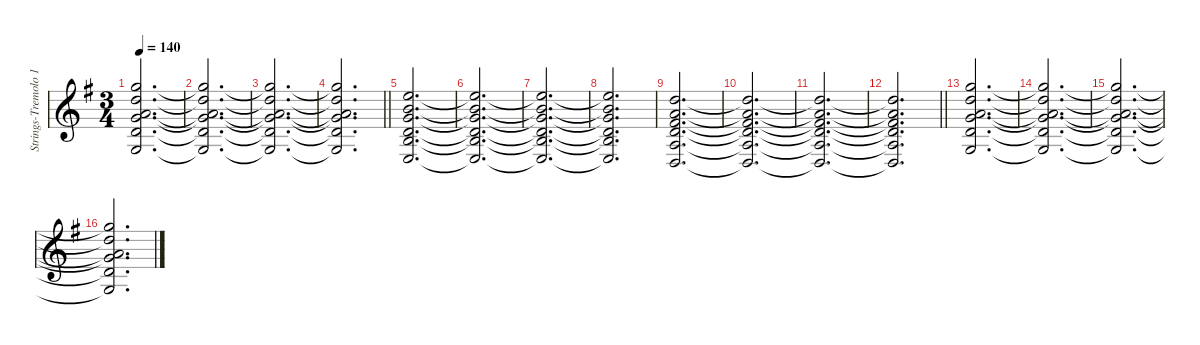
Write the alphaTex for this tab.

\defaultSystemsLayout 8
\hideDynamics
\bracketExtendMode groupsimilarinstruments
\firstSystemTrackNameMode fullname
\otherSystemsTrackNameOrientation horizontal
\track ("Strings-Tremolo 1" "vln.") {defaultSystemsLayout 16 instrument tremolostrings}
\staff {score}
\tuning (E4 B3 G3 D3 A2 E2)
\ts (3 4)
\tempo 140
\clef g2
\ks g
(15.1{acc forcenatural} 15.2{acc forcenatural} 14.3{acc forcenatural} 17.4{acc forcenatural} 17.5{acc forcenatural} 15.6{acc forcenatural}).2{d dy f beam Up} |
(15.1{t acc forcenatural} 15.2{t acc forcenatural} 14.3{t acc forcenatural} 17.4{t acc forcenatural} 17.5{t acc forcenatural} 15.6{t acc forcenatural}).2{d beam Up} |
(15.1{t acc forcenatural} 15.2{t acc forcenatural} 14.3{t acc forcenatural} 17.4{t acc forcenatural} 17.5{t acc forcenatural} 15.6{t acc forcenatural}).2{d beam Up} |
\barLineRight lightlight
(15.1{t acc forcenatural} 15.2{t acc forcenatural} 14.3{t acc forcenatural} 17.4{t acc forcenatural} 17.5{t acc forcenatural} 15.6{t acc forcenatural}).2{d beam Up} |
(12.1{acc forcenatural} 12.2{acc forcenatural} 12.3{acc forcenatural} 12.4{acc forcenatural} 14.5{acc forcenatural} 12.6{acc forcenatural}).2{d beam Up} |
(12.1{t acc forcenatural} 12.2{t acc forcenatural} 12.3{t acc forcenatural} 12.4{t acc forcenatural} 14.5{t acc forcenatural} 12.6{t acc forcenatural}).2{d beam Up} |
(12.1{t acc forcenatural} 12.2{t acc forcenatural} 12.3{t acc forcenatural} 12.4{t acc forcenatural} 14.5{t acc forcenatural} 12.6{t acc forcenatural}).2{d beam Up} |
(12.1{t acc forcenatural} 12.2{t acc forcenatural} 12.3{t acc forcenatural} 12.4{t acc forcenatural} 14.5{t acc forcenatural} 12.6{t acc forcenatural}).2{d beam Up} |
(10.1{acc forcenatural} 10.2{acc forcenatural} 11.3{acc #} 12.4{acc forcenatural} 12.5{acc forcenatural} 10.6{acc forcenatural}).2{d beam Up} |
(10.1{t acc forcenatural} 10.2{t acc forcenatural} 11.3{t acc #} 12.4{t acc forcenatural} 12.5{t acc forcenatural} 10.6{t acc forcenatural}).2{d beam Up} |
(10.1{t acc forcenatural} 10.2{t acc forcenatural} 11.3{t acc #} 12.4{t acc forcenatural} 12.5{t acc forcenatural} 10.6{t acc forcenatural}).2{d beam Up} |
\barLineRight lightlight
(10.1{t acc forcenatural} 10.2{t acc forcenatural} 11.3{t acc #} 12.4{t acc forcenatural} 12.5{t acc forcenatural} 10.6{t acc forcenatural}).2{d beam Up} |
(15.1{acc forcenatural} 15.2{acc forcenatural} 14.3{acc forcenatural} 17.4{acc forcenatural} 17.5{acc forcenatural} 15.6{acc forcenatural}).2{d beam Up} |
(15.1{t acc forcenatural} 15.2{t acc forcenatural} 14.3{t acc forcenatural} 17.4{t acc forcenatural} 17.5{t acc forcenatural} 15.6{t acc forcenatural}).2{d beam Up} |
(15.1{t acc forcenatural} 15.2{t acc forcenatural} 14.3{t acc forcenatural} 17.4{t acc forcenatural} 17.5{t acc forcenatural} 15.6{t acc forcenatural}).2{d beam Up} |
(15.1{t acc forcenatural} 15.2{t acc forcenatural} 14.3{t acc forcenatural} 17.4{t acc forcenatural} 17.5{t acc forcenatural} 15.6{t acc forcenatural}).2{d beam Up}
